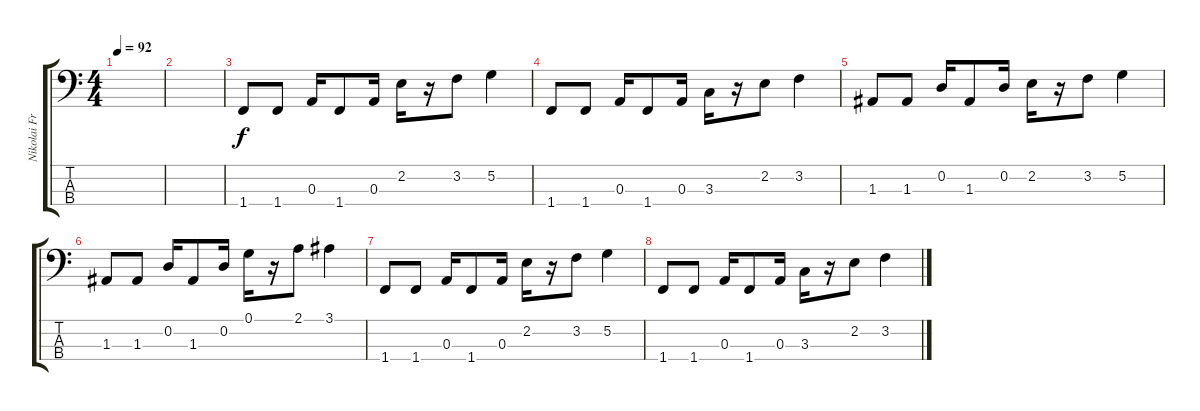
\track ("Nikolai Fraiture" "Nikolai Fr") {instrument electricbasspick}
\staff {score tabs}
\tuning (G2 D2 A1 E1) {hide}
\ts (4 4)
\tempo 92
\clef f4
\ks c
|
|
1.4.8 1.4.8 0.3.16 1.4.8 0.3.16 2.2.16 r.16 3.2.8 5.2.4 |
1.4.8 1.4.8 0.3.16 1.4.8 0.3.16 3.3.16 r.16 2.2.8 3.2.4 |
1.3.8 1.3.8 0.2.16 1.3.8 0.2.16 2.2.16 r.16 3.2.8 5.2.4 |
1.3.8 1.3.8 0.2.16 1.3.8 0.2.16 0.1.16 r.16 2.1.8 3.1.4 |
1.4.8 1.4.8 0.3.16 1.4.8 0.3.16 2.2.16 r.16 3.2.8 5.2.4 |
1.4.8 1.4.8 0.3.16 1.4.8 0.3.16 3.3.16 r.16 2.2.8 3.2.4
